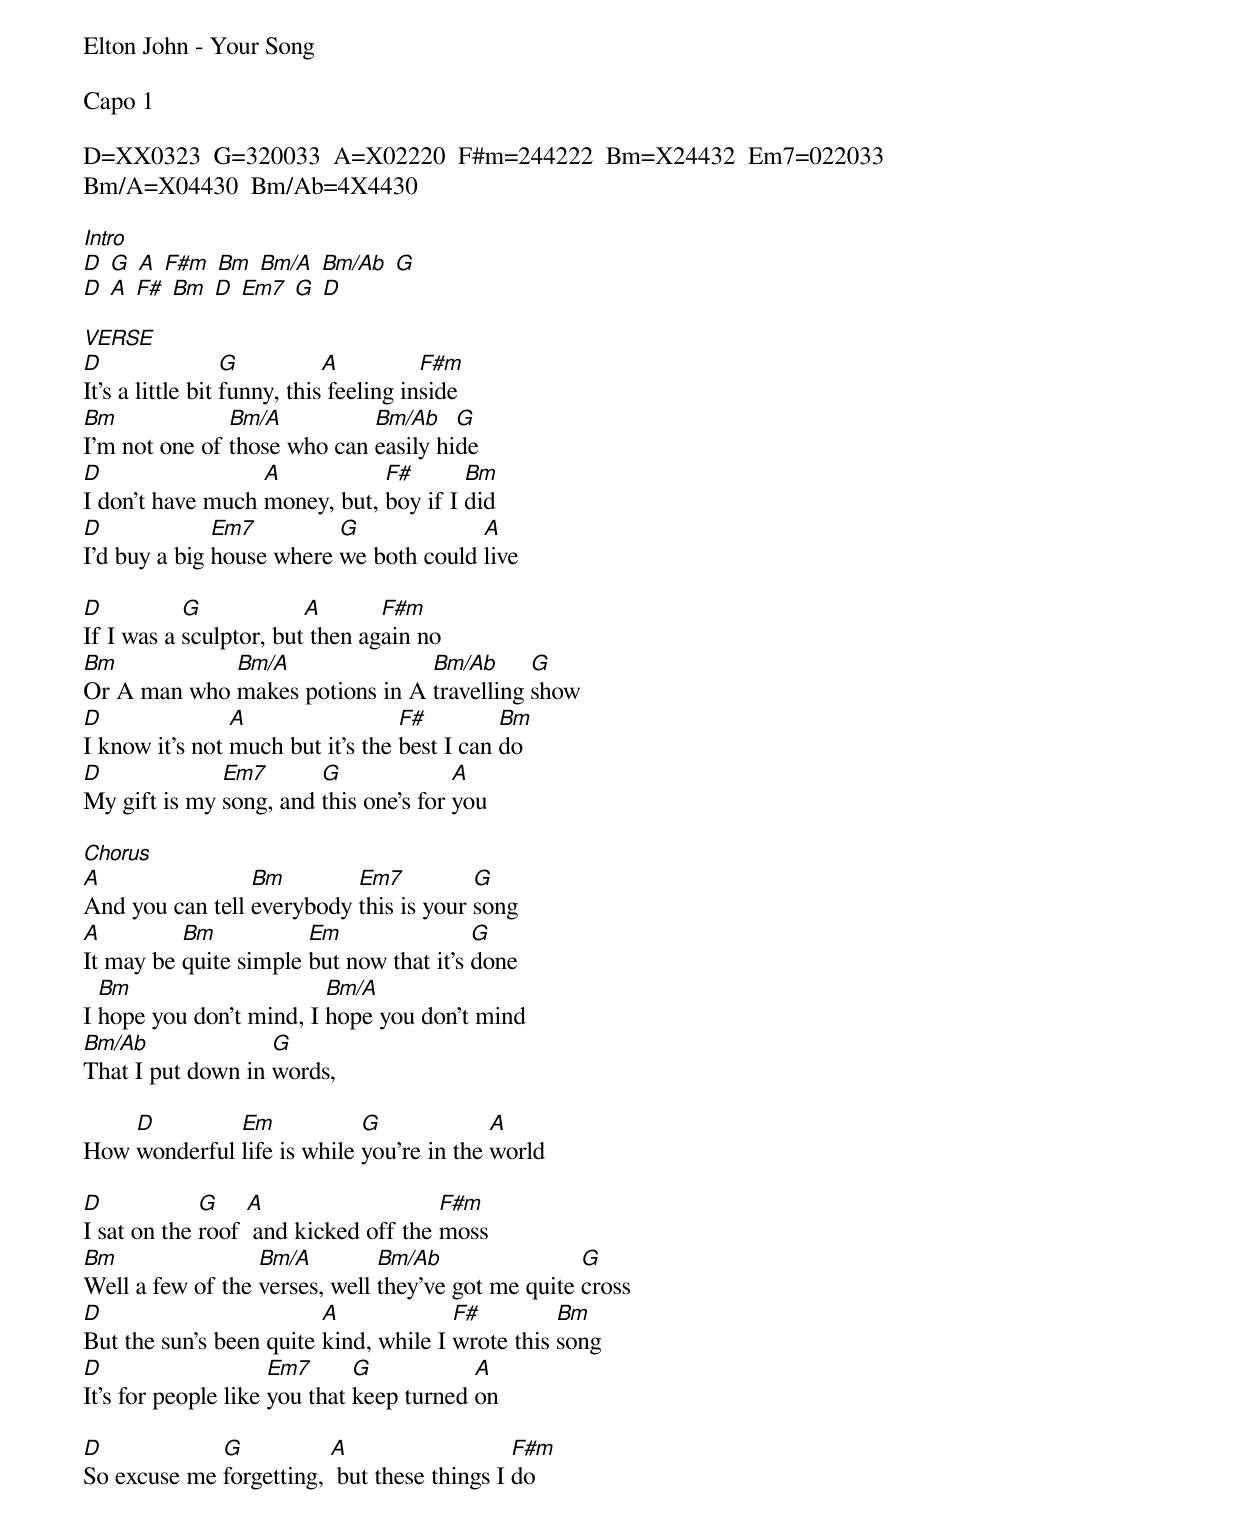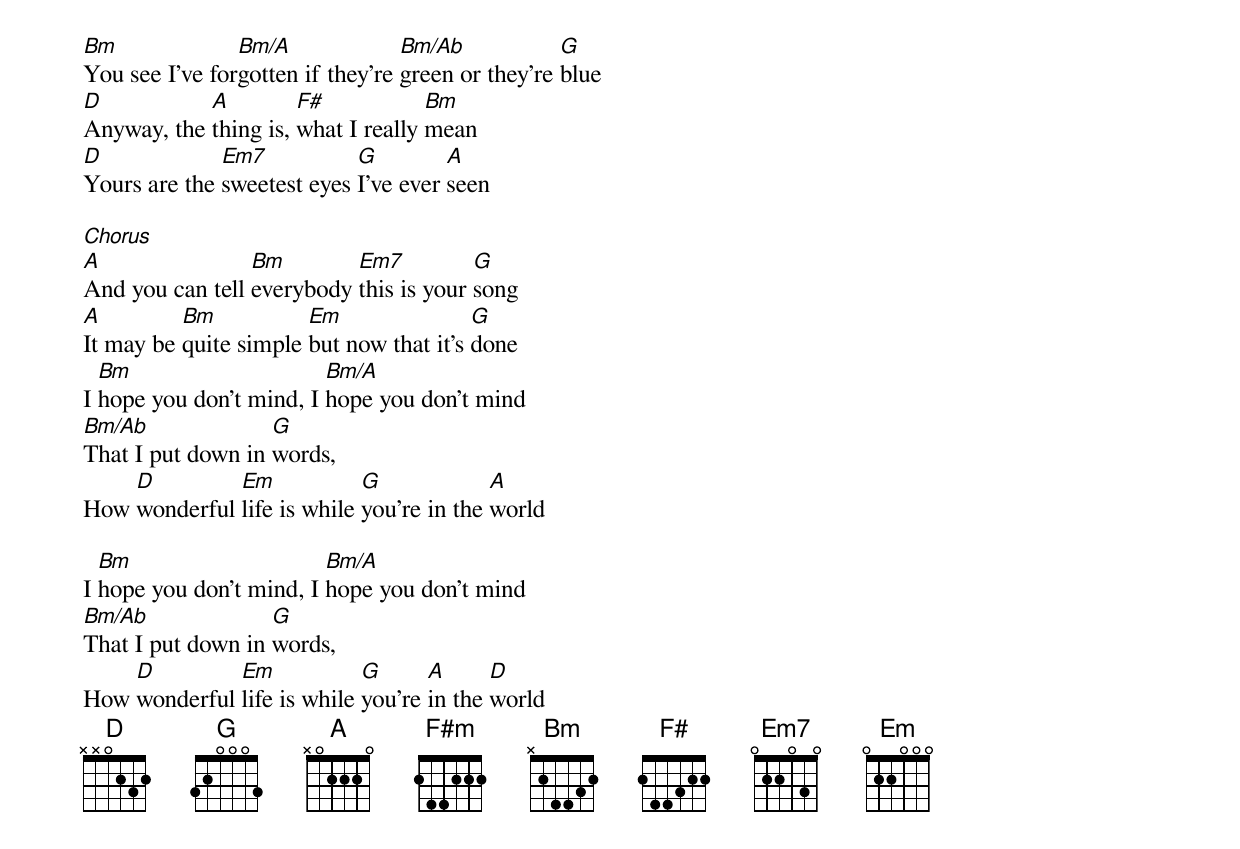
Elton John - Your Song

Capo 1

D=XX0323  G=320033  A=X02220  F#m=244222  Bm=X24432  Em7=022033
Bm/A=X04430  Bm/Ab=4X4430

[Intro]
[D] [G] [A] [F#m] [Bm] [Bm/A] [Bm/Ab] [G]
[D] [A] [F#] [Bm] [D] [Em7] [G] [D]

[VERSE]
[D]It's a little bit [G]funny, this[A] feeling in[F#m]side
[Bm]I'm not one of [Bm/A]those who can [Bm/Ab]easily hi[G]de
[D]I don't have much [A]money, but, [F#]boy if I [Bm]did
[D]I'd buy a big [Em7]house where [G]we both could [A]live

[D]If I was a [G]sculptor, but[A] then ag[F#m]ain no
[Bm]Or A man who [Bm/A]makes potions in A [Bm/Ab]travelling [G]show
[D]I know it's not [A]much but it's the [F#]best I can [Bm]do
[D]My gift is my [Em7]song, and [G]this one's for [A]you

[Chorus]
[A]And you can tell [Bm]everybody [Em7]this is your [G]song
[A]It may be [Bm]quite simple [Em]but now that it's [G]done
I [Bm]hope you don't mind, I [Bm/A]hope you don't mind
[Bm/Ab]That I put down in [G]words,

How [D]wonderful [Em]life is while [G]you're in the [A]world

[D]I sat on the [G]roof [A] and kicked off the [F#m]moss
[Bm]Well a few of the [Bm/A]verses, well [Bm/Ab]they've got me quite [G]cross
[D]But the sun's been quite [A]kind, while I [F#]wrote this [Bm]song
[D]It's for people like [Em7]you that [G]keep turned [A]on

[D]So excuse me [G]forgetting, [A] but these things I [F#m]do
[Bm]You see I've for[Bm/A]gotten if they're [Bm/Ab]green or they're [G]blue
[D]Anyway, the [A]thing is, [F#]what I really [Bm]mean
[D]Yours are the [Em7]sweetest eyes [G]I've ever [A]seen

[Chorus]
[A]And you can tell [Bm]everybody [Em7]this is your [G]song
[A]It may be [Bm]quite simple [Em]but now that it's [G]done
I [Bm]hope you don't mind, I [Bm/A]hope you don't mind
[Bm/Ab]That I put down in [G]words,
How [D]wonderful [Em]life is while [G]you're in the [A]world

I [Bm]hope you don't mind, I [Bm/A]hope you don't mind
[Bm/Ab]That I put down in [G]words,
How [D]wonderful [Em]life is while [G]you're [A]in the [D]world
